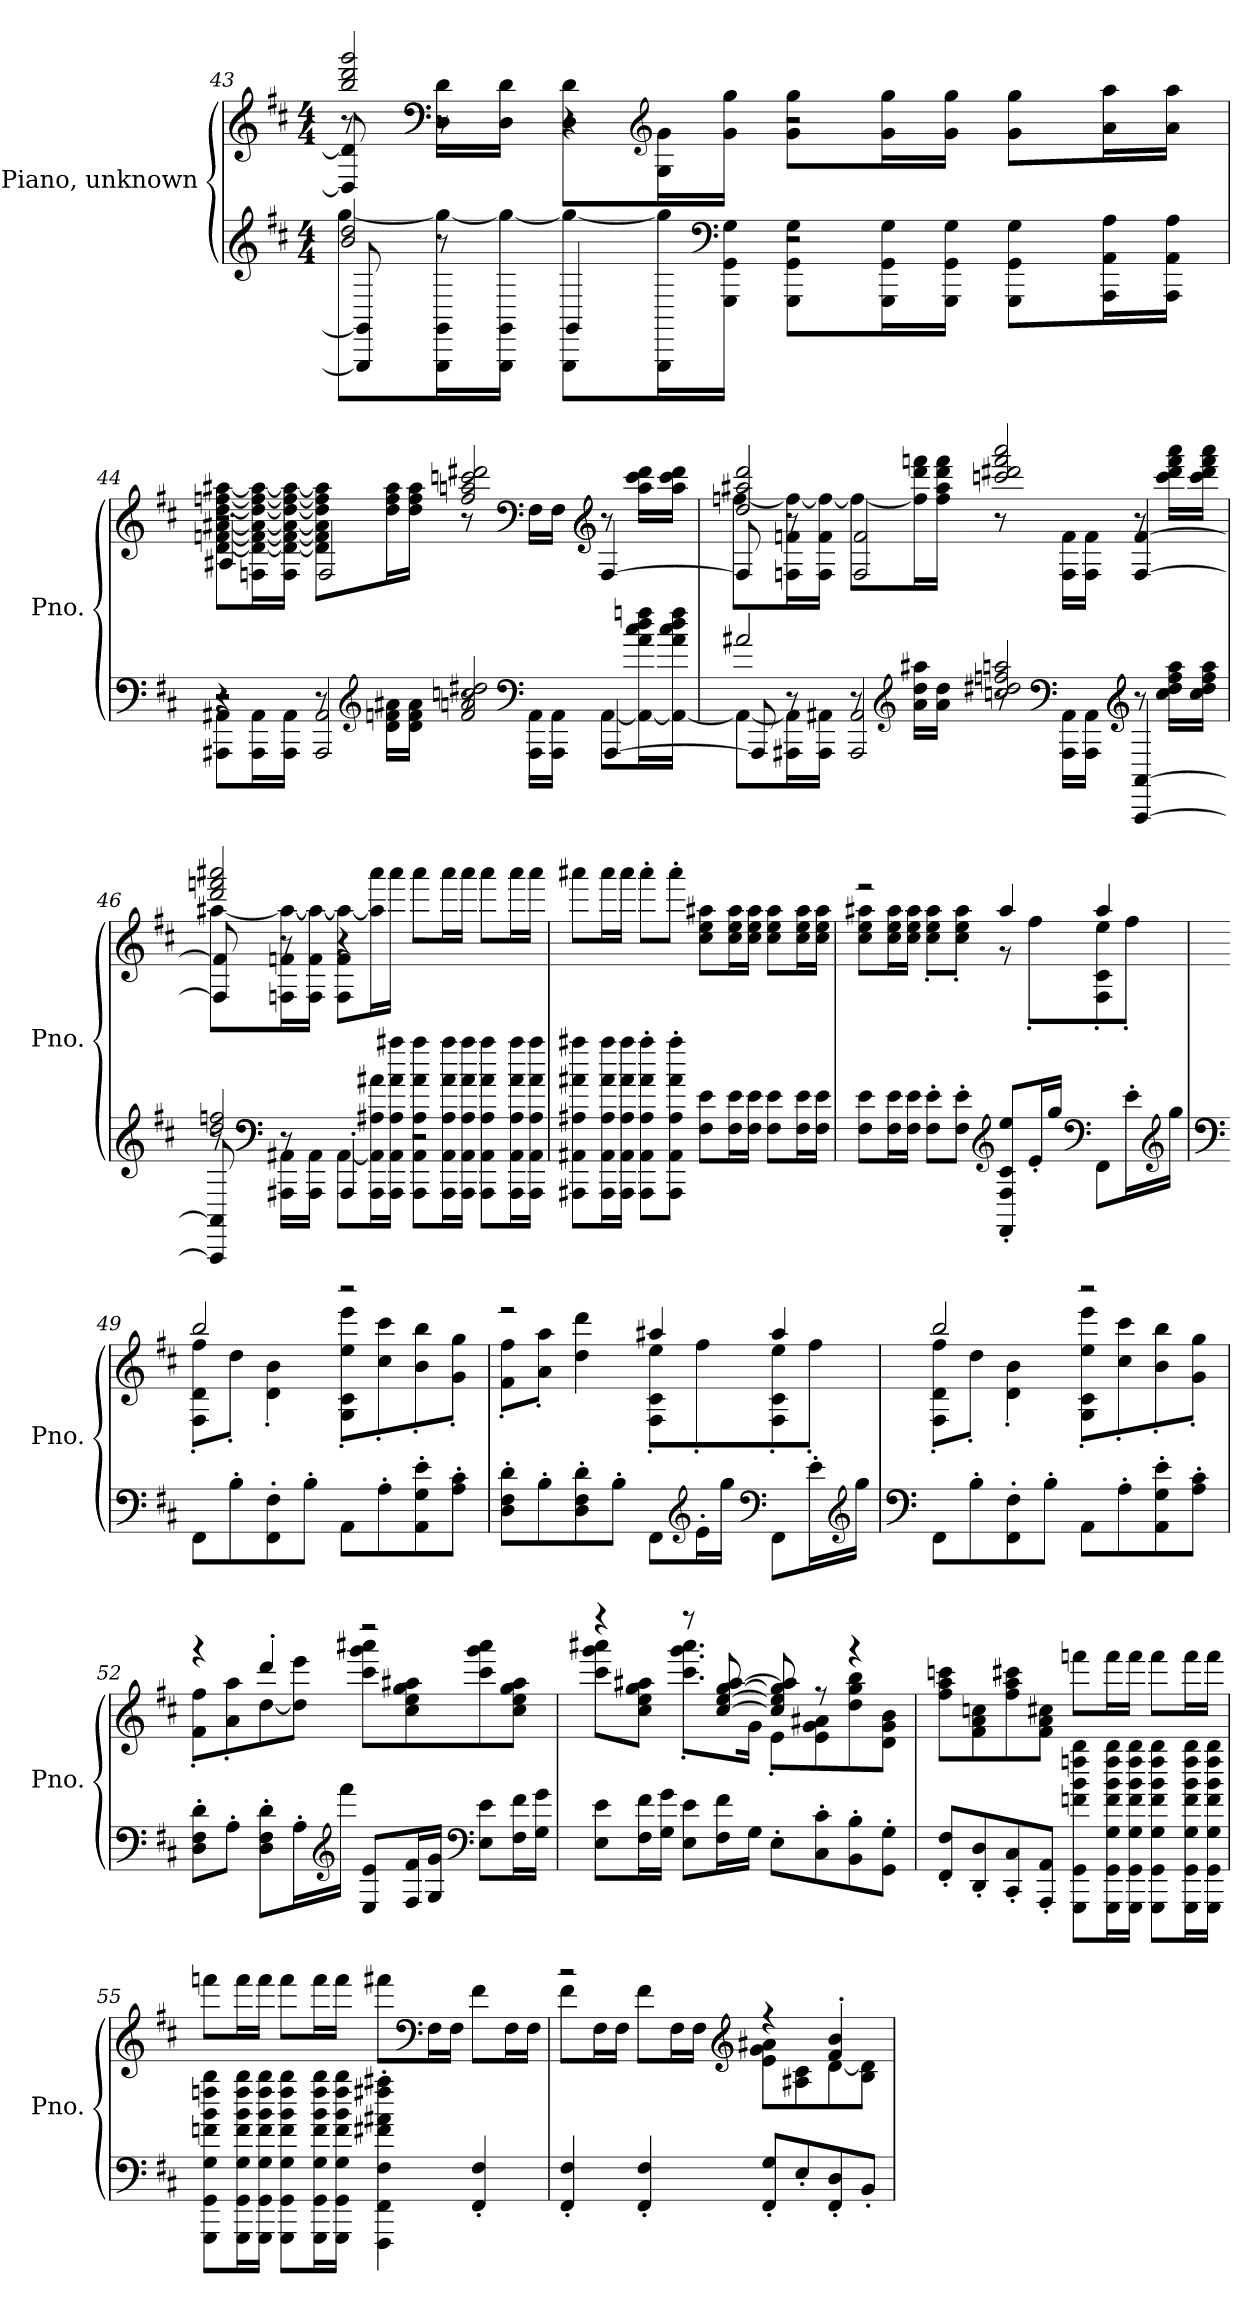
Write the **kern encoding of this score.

**kern	**kern
*part1	*part1
*staff2	*staff1
*I"Piano, unknown	*
*I'Pno.	*
!!LO:LB:g=z
*clefG2	*clefG2
*k[f#c#]	*k[f#c#]
*M4/4	*M4/4
=43	=43
*^	*^
*	*^	*	*^
2b/ 2dd/	[8gg\L	8GGG/] 8GG/]	2bb/ 2ddd/ 2ggg/	8r	8D/] 8d/]
*	*	*	*clefF4	*	*
.	16GGG\ 16GG\ 16gg\_L	8r	.	16D\ 16d\LL	8r
.	16GGG\ 16GG\ 16gg\_JJ	.	.	16D\ 16d\JJ	.
.	8GGG\ 8gg\_L	4GG/	.	8D\ 8d\L	4r
*	*	*	*clefG2	*	*
.	16GGG\ 16gg\]L	.	.	16G\ 16g\L	.
*clefF4	*	*	*	*	*
.	16GGG\ 16GG\ 16G\JJ	.	.	16g\ 16gg\JJ	.
2r	8GGG\ 8GG\ 8G\L	2r	2r	8g\ 8gg\L	2r
.	16GGG\ 16GG\ 16G\L	.	.	16g\ 16gg\L	.
.	16GGG\ 16GG\ 16G\JJ	.	.	16g\ 16gg\JJ	.
.	8GGG\ 8GG\ 8G\L	.	.	8g\ 8gg\L	.
.	16AAA\ 16AA\ 16A\L	.	.	16a\ 16aa\L	.
.	16AAA\ 16AA\ 16A\JJ	.	.	16a\ 16aa\JJ	.
!!LO:PB:g=z	!!	!!
=44	=44	=44	=44	=44	=44
2r	8AAA#X\ 8AA#X\L	4r	2r	[8d\ [8fn\ [8a#X\ [8dd\ [8ffn\ [8aa#X\L	4A#X'/
.	16AAA#\ 16AA#\L	.	.	16Fn\ 16d\_ 16f\_ 16a#\_ 16dd\_ 16ff\_ 16aa#\_L	.
.	16AAA#\ 16AA#\JJ	.	.	16F\ 16d\_ 16f\_ 16a#\_ 16dd\_ 16ff\_ 16aa#\_JJ	.
.	8r	2AAA#/ 2AA#/	.	8d\] 8f\] 8a#\] 8dd\] 8ff\] 8aa#\]L	2F/
*clefG2	*	*	*	*	*
.	16d\ 16fn\ 16a#X\LL	.	.	16dd\ 16ff\ 16aa#\L	.
.	16d\ 16f\ 16a#\JJ	.	.	16dd\ 16ff\ 16aa#\JJ	.
2f/ 2an/ 2ccn/ 2dd#X/	8r	.	2ff/ 2aan/ 2cccn/ 2ddd#X/	8r	.
*clefF4	*	*	*clefF4	*	*
.	16AAA#\ 16AA#\LL	.	.	16F\LL	.
.	16AAA#\ 16AA#\JJ	.	.	16F\JJ	.
*	*	*	*clefG2	*	*
.	[8AA#\L	[4AAA#/	.	8r	[4F/
.	16AA#\_ 16a\ 16cc\ 16dd#\ 16ffn\L	.	.	16aa\ 16ccc\ 16ddd#\LL	.
.	16AA#\_ 16a\ 16cc\ 16dd#\ 16ff\JJ	.	.	16aa\ 16ccc\ 16ddd#\JJ	.
!!LO:LB:g=z	!!	!!
=45	=45	=45	=45	=45	=45
2a#X/	8AA#\L_	8AAA#/]	2dd/ 2aa#X/ 2ddd/	[8ffn\L	8F/]
.	16AAA#X\ 16AA#\]L	8r	.	16Fn\ 16fn\ 16ff\_L	8r
.	16AAA#\ 16AA#X\JJ	.	.	16F\ 16f\ 16ff\_JJ	.
.	8r	2AAA#/ 2AA#/	.	8ff\L_	2F/ 2f/
*clefG2	*	*	*	*	*
.	16a#\ 16dd\ 16aa#X\LL	.	.	16ff\] 16ddd\ 16fffn\L	.
.	16a#\ 16dd\JJ	.	.	16ff\ 16aa#\ 16ddd\ 16fff\JJ	.
2ccn/ 2dd#X/ 2ffn/ 2aan/	8r	.	2cccn/ 2ddd#X/ 2fff/ 2aaa/	8r	.
*clefF4	*	*	*	*	*
.	16AAA#\ 16AA#\LL	.	.	16F\ 16f\LL	.
.	16AAA#\ 16AA#\JJ	.	.	16F\ 16f\JJ	.
*clefG2	*	*	*	*	*
.	8r	[4AAA#/ [4AA#/	.	8r	[4F/ [4f/
.	16cc\ 16dd#\ 16ff\ 16aa\LL	.	.	16ccc\ 16ddd#\ 16fff\ 16aaa\LL	.
.	16cc\ 16dd#\ 16ff\ 16aa\JJ	.	.	16ccc\ 16ddd#\ 16fff\ 16aaa\JJ	.
!!LO:LB:g=z	!!	!!
=46	=46	=46	=46	=46	=46
2dd/ 2ffn/	8r	8AAA#/] 8AA#/]	2ddd/ 2fffn/ 2aaa#X/	[8aa#X\L	8F/] 8f/]
*clefF4	*	*	*	*	*
.	16AAA#X\ 16AA#X\LL	8r	.	16Fn\ 16fn\ 16aa#\_L	8r
.	16AAA#\ 16AA#\JJ	.	.	16F\ 16f\ 16aa#\_JJ	.
.	[8AA#\L	4AAA#'/	.	8F\ 8f\ 8aa#\_L	4r
.	16AAA#\ 16AA#\] 16A#X\ 16a#X\L	.	.	16aa#\] 16aaa#\L	.
.	16AAA#\ 16AA#\ 16A#\ 16a#\ 16aa#X\JJ	.	.	16aaa#\JJ	.
2r	8AAA#\ 8AA#\ 8A#\ 8a#\ 8aa#\L	2r	2r	8aaa#\L	2r
.	16AAA#\ 16AA#\ 16A#\ 16a#\ 16aa#\L	.	.	16aaa#\L	.
.	16AAA#\ 16AA#\ 16A#\ 16a#\ 16aa#\JJ	.	.	16aaa#\JJ	.
.	8AAA#\ 8AA#\ 8A#\ 8a#\ 8aa#\L	.	.	8aaa#\L	.
.	16AAA#\ 16AA#\ 16A#\ 16a#\ 16aa#\L	.	.	16aaa#\L	.
.	16AAA#\ 16AA#\ 16A#\ 16a#\ 16aa#\JJ	.	.	16aaa#\JJ	.
*v	*v	*v	*	*	*
*	*v	*v	*v
=47	=47
8AAA#X\ 8AA#X\ 8A#X\ 8a#X\ 8aa#X\L	8aaa#X\L
16AAA#\ 16AA#\ 16A#\ 16a#\ 16aa#\L	16aaa#\L
16AAA#\ 16AA#\ 16A#\ 16a#\ 16aa#\JJ	16aaa#\JJ
8AAA#\' 8AA#\' 8A#\' 8a#\' 8aa#\'L	8aaa#'\L
8AAA#\' 8AA#\' 8A#\' 8a#\' 8aa#\'J	8aaa#'\J
8F#\ 8e\L	8cc#\ 8ee\ 8aa#X\L
16F#\ 16e\L	16cc#\ 16ee\ 16aa#\L
16F#\ 16e\JJ	16cc#\ 16ee\ 16aa#\JJ
8F#\ 8e\L	8cc#\ 8ee\ 8aa#\L
16F#\ 16e\L	16cc#\ 16ee\ 16aa#\L
16F#\ 16e\JJ	16cc#\ 16ee\ 16aa#\JJ
!!LO:LB:g=z
=48	=48
*	*^
8F#\ 8e\L	2r	8cc#\ 8ee\ 8aa#X\L
16F#\ 16e\L	.	16cc#\ 16ee\ 16aa#\L
16F#\ 16e\JJ	.	16cc#\ 16ee\ 16aa#\JJ
8F#\' 8e\'L	.	8cc#\' 8ee\' 8aa#\'L
8F#\' 8e\'J	.	8cc#\' 8ee\' 8aa#\'J
*clefG2	*	*
8FF#/' 8F#/' 8c#/' 8ee/'L	4aa#/	8r
16e'/L	.	8ff#'\L
16gg/JJ	.	.
*clefF4	*	*
8FF#\L	4aa#/	8F#\' 8c#\' 8ee\'
16e'\L	.	8ff#'\J
*clefG2	*	*
16gg\JJ	.	.
=49	=49	=49
*clefF4	*	*
8FF#\L	2bb/	8F#\' 8d\' 8ff#\'L
8B'\	.	8dd'\J
8FF#\' 8F#\'	.	4d\' 4b\'
8B'\J	.	.
8AA\L	2r	8G\' 8c#\' 8ee\' 8eee\'L
8A'\	.	8cc#\' 8ccc#\'
8AA\' 8G\' 8e\'	.	8b\' 8bb\'
8A\' 8c#\'J	.	8g\' 8gg\'J
!!LO:LB:g=z	!!
=50	=50	=50
8D\' 8F#\' 8d\'L	2r	8f#\' 8ff#\'L
8B'\	.	8a\' 8aa\'J
8D\' 8F#\' 8d\'	.	4dd\ 4ddd\
8B'\J	.	.
8FF#\L	4aa#X/	8F#\' 8c#\' 8ee\'L
*clefG2	*	*
16e'\L	.	8ff#'\
16gg\JJ	.	.
*clefF4	*	*
8FF#\L	4aa#/	8F#\' 8c#\' 8ee\'
16e'\L	.	8ff#'\J
*clefG2	*	*
16gg\JJ	.	.
=51	=51	=51
*clefF4	*	*
8FF#\L	2bb/	8F#\' 8d\' 8ff#\'L
8B'\	.	8dd'\J
8FF#\' 8F#\'	.	4d\' 4b\'
8B'\J	.	.
8AA\L	2r	8G\' 8c#\' 8ee\' 8eee\'L
8A'\	.	8cc#\' 8ccc#\'
8AA\' 8G\' 8e\'	.	8b\' 8bb\'
8A\' 8c#\'J	.	8g\' 8gg\'J
!!LO:LB:g=z	!!
=52	=52	=52
8D\' 8F#\' 8d\'L	4r	8f#\' 8ff#\'L
8A'\J	.	8a\' 8aa\'
8D\' 8F#\' 8d\'L	4ddd'/	[8dd\
16A'\L	.	8dd\] 8eee\J
*clefG2	*	*
16fff#\JJ	.	.
8E/ 8e/L	2r	8ccc#\ 8ggg\ 8aaa#X\L
16F#/ 16f#/L	.	8cc#\ 8ee\ 8gg\ 8aa#X\
16G/ 16g/JJ	.	.
*clefF4	*	*
8E\ 8e\L	.	8ccc#\ 8ggg\ 8aaa#\
16F#\ 16f#\L	.	8cc#\ 8ee\ 8gg\ 8aa#\J
16G\ 16g\JJ	.	.
=53	=53	=53
8E\ 8e\L	4r	8ccc#\ 8ggg\ 8aaa#X\L
16F#\ 16f#\L	.	8cc#\ 8ee\ 8gg\ 8aa#X\J
16G\ 16g\JJ	.	.
8E\ 8e\L	8r	8.ccc#\' 8.ggg\' 8.aaa#\'L
16F#\ 16f#\L	[8cc#/ [8ee/ [8gg/ [8aa#/	.
16G\JJ	.	16g\Jk
8E'\L	8cc#/] 8ee/] 8gg/] 8aa#/]	8e'\L
8C#\' 8c#\'	8r	8e\ 8g\ 8a#X\
8BB\' 8B\'	4r	8dd\ 8gg\ 8bb\
8GG\' 8G\'J	.	8d\ 8g\ 8b\J
*	*v	*v
!!LO:PB:g=z
=54	=54
8FF#/' 8F#/'L	8ff#\ 8aa\ 8cccn\L
8DD/' 8D/'	8f#\ 8a\ 8ccn\
8CC#/' 8C#/'	8ff#\ 8aa\ 8ccc#X\
8AAA/' 8AA/'J	8f#\ 8a\ 8cc#X\J
8GGG\ 8GG\ 8fn\ 8b\ 8ffn\ 8bb\L	8fffn\L
16GGG\ 16GG\ 16G\ 16f\ 16b\ 16ff\ 16bb\L	16fff\L
16GGG\ 16GG\ 16G\ 16f\ 16b\ 16ff\ 16bb\JJ	16fff\JJ
8GGG\ 8GG\ 8G\ 8f\ 8b\ 8ff\ 8bb\L	8fff\L
16GGG\ 16GG\ 16G\ 16f\ 16b\ 16ff\ 16bb\L	16fff\L
16GGG\ 16GG\ 16G\ 16f\ 16b\ 16ff\ 16bb\JJ	16fff\JJ
=55	=55
8GGG\ 8GG\ 8G\ 8fn\ 8b\ 8ffn\ 8bb\L	8fffn\L
16GGG\ 16GG\ 16G\ 16f\ 16b\ 16ff\ 16bb\L	16fff\L
16GGG\ 16GG\ 16G\ 16f\ 16b\ 16ff\ 16bb\JJ	16fff\JJ
8GGG\ 8GG\ 8G\ 8f\ 8b\ 8ff\ 8bb\L	8fff\L
16GGG\ 16GG\ 16G\ 16f\ 16b\ 16ff\ 16bb\L	16fff\L
16GGG\ 16GG\ 16G\ 16f\ 16b\ 16ff\ 16bb\JJ	16fff\JJ
4FFF#\' 4FF#\' 4F#\' 4f#X\' 4a#X\' 4ff#X\' 4aa#X\'	8fff#X\L
*	*clefF4
.	16F#\L
.	16F#\JJ
4FF#/' 4F#/'	8f#\L
.	16F#\L
.	16F#\JJ
!!LO:LB:g=z
=56	=56
*	*^
4FF#/' 4F#/'	2r	8f#\L
.	.	16F#\L
.	.	16F#\JJ
4FF#/' 4F#/'	.	8f#\L
.	.	16F#\L
.	.	16F#\JJ
*	*clefG2	*
8FF#/' 8G/'L	4r	8e\ 8g\ 8a#X\L
8E'/	.	8A#X\ 8c#\
8FF#/' 8D/'	4f#/' 4b/'	[8d\
8BB'/J	.	8B\ 8d\]J
*	*v	*v
=	=
*-	*-
